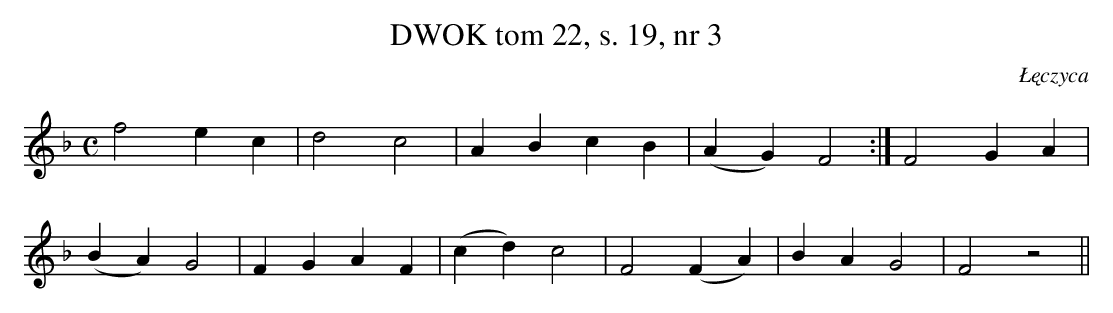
X:1
T: DWOK tom 22, s. 19, nr 3
O: Łęczyca
L: 1/16
M: C
K: F
f8 e4 c4 | d8 c8 | A4 B4 c4 B4 | (A4 G4) F8 :|F8 G4 A4 |
(B4 A4) G8 | F4 G4 A4 F4 | (c4 d4) c8 | F8 (F4 A4) | B4 A4 G8 | F8 z8 ||
